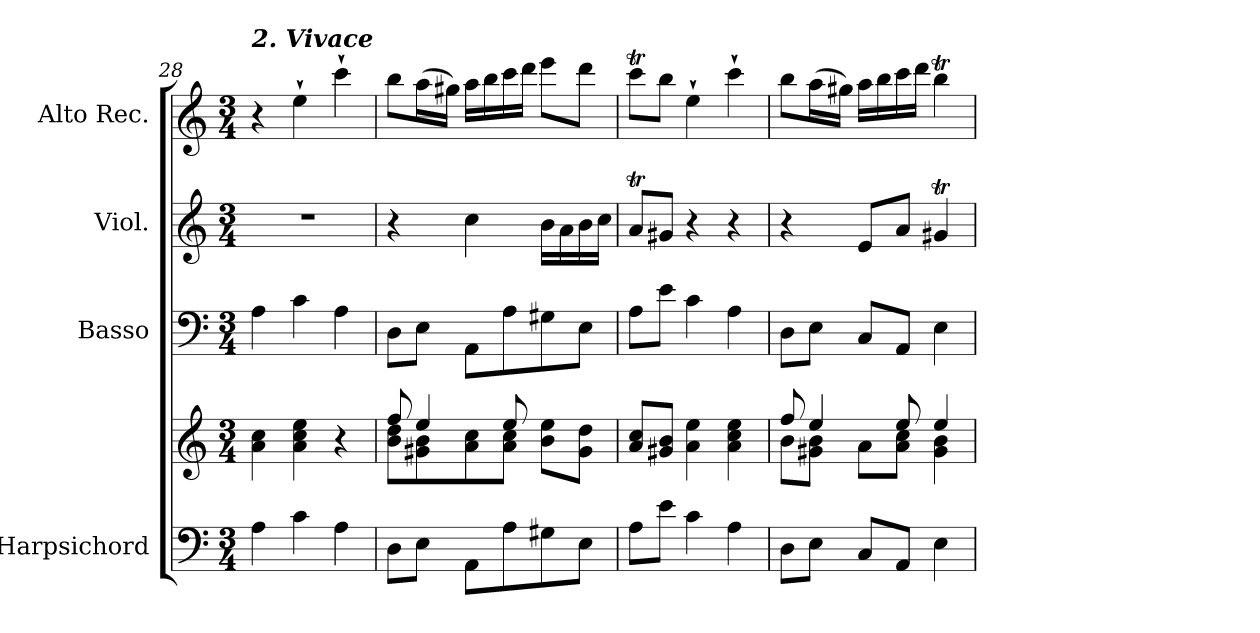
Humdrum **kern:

**kern	**kern	**kern	**kern	**kern
*part4	*part4	*part3	*part2	*part1
*staff5	*staff4	*staff3	*staff2	*staff1
*I"Harpsichord	*	*I"Basso	*I"Viol.	*I"Alto Rec.
*I'Hch.	*	*I'Bass.	*	*I'A.
!!LO:LB:g=z
*clefF4	*clefG2	*clefF4	*clefG2	*clefG2
*k[]	*k[]	*k[]	*k[]	*k[]
*M3/4	*M3/4	*M3/4	*M3/4	*M3/4
*MM120	*MM120	*MM120	*MM120	*MM120
=28	=28	=28	=28	=28
!	!	!	!	!LO:TX:a:Bi:t=2. Vivace
4A\	4a\ 4cc\	4A\	2.r	4r
4c\	4a\ 4cc\ 4ee\	4c\	.	4ee`\
4A\	4r	4A\	.	4ccc`\
=29	=29	=29	=29	=29
*	*^	*	*	*
8D\L	8ff/	8b\ 8dd\L	8D\L	4r	8bb\L
8E\J	4ee/	8g#X\ 8b\	8E\J	.	(>16aa\L
.	.	.	.	.	16gg#X\JJ)
8AA\L	.	8a\ 8cc\	8AA\L	4cc\	16aa\LL
.	.	.	.	.	16bb\
8A\	8ee/	8a\ 8cc\J	8A\	.	16ccc\
.	.	.	.	.	16ddd\JJ
8G#X\	8b\ 8ee\L	4ryy	8G#X\	16b\LL	8eee\L
.	.	.	.	16a\	.
8E\J	8g#\ 8dd\J	.	8E\J	16b\	8ddd\J
.	.	.	.	16cc\JJ	.
*	*v	*v	*	*	*
=30	=30	=30	=30	=30
8A\L	8a/ 8cc/L	8A\L	8aT/L	8cccT\L
8e\J	8g#X/ 8b/J	8e\J	8g#X/J	8bb\J
4c\	4a\ 4ee\	4c\	4r	4ee`\
4A\	4a\ 4cc\ 4ee\	4A\	4r	4ccc`\
=31	=31	=31	=31	=31
*	*^	*	*	*
8D\L	8ff/	8b\L	8D\L	4r	8bb\L
8E\J	4ee/	8g#X\ 8b\J	8E\J	.	(>16aa\L
.	.	.	.	.	16gg#X\JJ)
8C/L	.	8a\L	8C/L	8e/L	16aa\LL
.	.	.	.	.	16bb\
8AA/J	8ee/	8a\ 8cc\J	8AA/J	8a/J	16ccc\
.	.	.	.	.	16ddd\JJ
4E\	4ee/	4g#\ 4b\	4E\	4g#Xt/	4bbt\
*	*v	*v	*	*	*
=	=	=	=	=
*-	*-	*-	*-	*-
